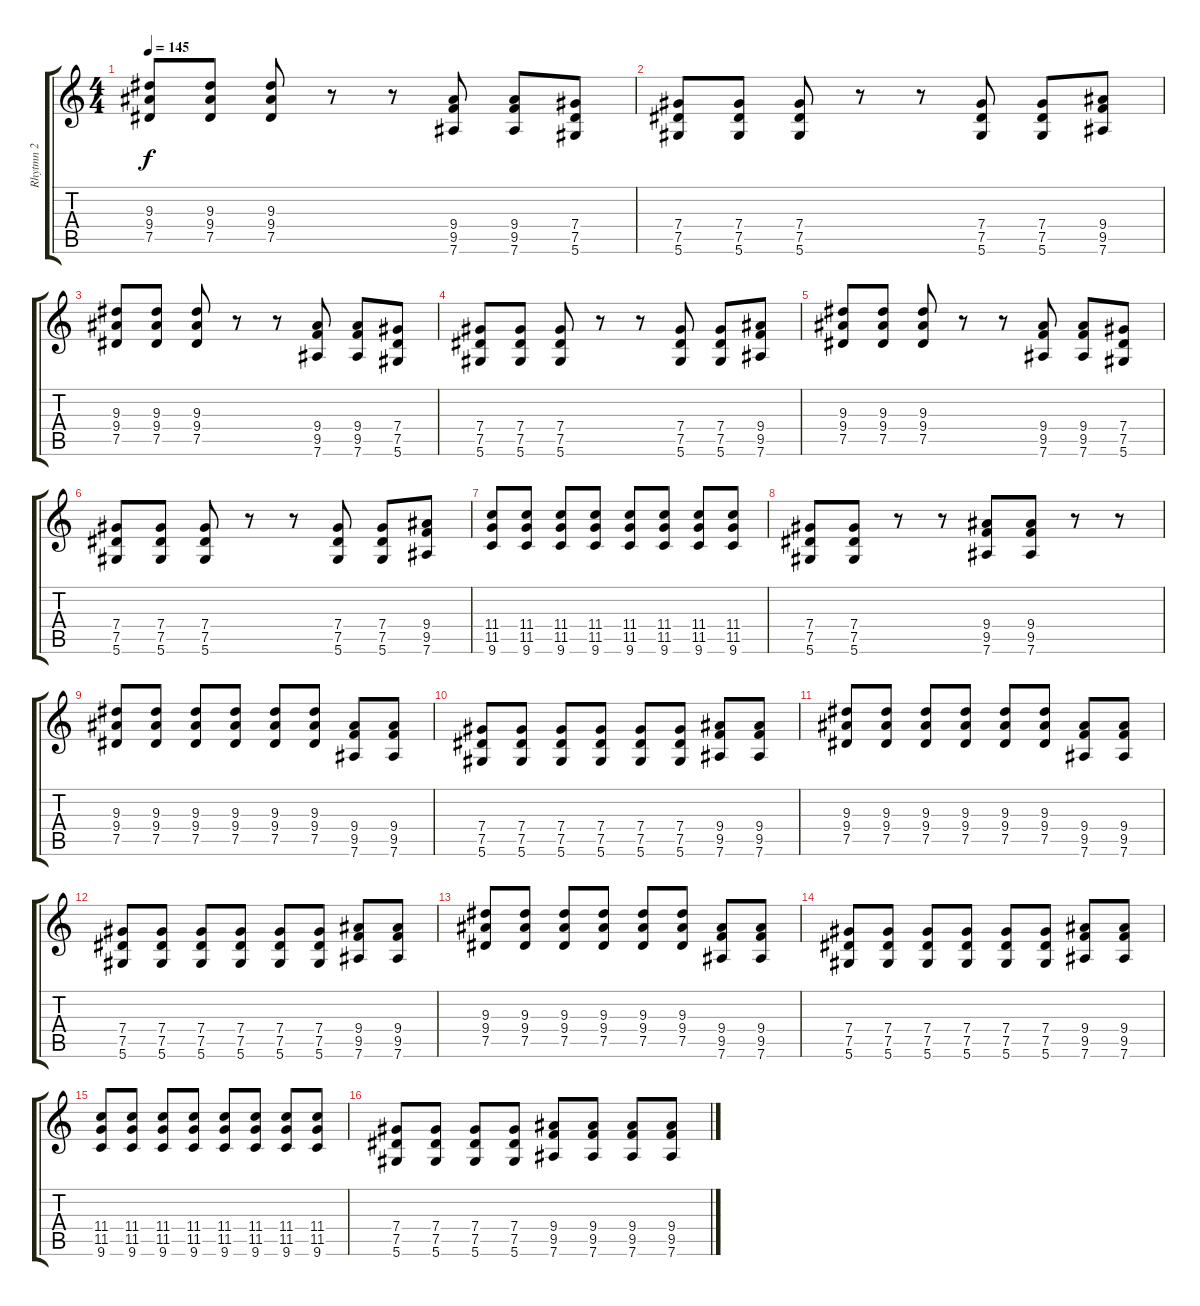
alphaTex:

\track ("Rhytmn 2" "Rhytmn 2") {instrument distortionguitar}
\staff {score tabs}
\tuning (Eb4 Bb3 Gb3 Db3 Ab2 Eb2) {hide}
\ts (4 4)
\tempo 145
\clef g2
\ks c
(9.3 9.4 7.5).8{dy f} (9.3 9.4 7.5).8 (9.3 9.4 7.5).8 r.8 r.8 (9.4 9.5 7.6).8 (9.4 9.5 7.6).8 (7.4 7.5 5.6).8 |
(7.4 7.5 5.6).8 (7.4 7.5 5.6).8 (7.4 7.5 5.6).8 r.8 r.8 (7.4 7.5 5.6).8 (7.4 7.5 5.6).8 (9.4 9.5 7.6).8 |
(9.3 9.4 7.5).8 (9.3 9.4 7.5).8 (9.3 9.4 7.5).8 r.8 r.8 (9.4 9.5 7.6).8 (9.4 9.5 7.6).8 (7.4 7.5 5.6).8 |
(7.4 7.5 5.6).8 (7.4 7.5 5.6).8 (7.4 7.5 5.6).8 r.8 r.8 (7.4 7.5 5.6).8 (7.4 7.5 5.6).8 (9.4 9.5 7.6).8 |
(9.3 9.4 7.5).8 (9.3 9.4 7.5).8 (9.3 9.4 7.5).8 r.8 r.8 (9.4 9.5 7.6).8 (9.4 9.5 7.6).8 (7.4 7.5 5.6).8 |
(7.4 7.5 5.6).8 (7.4 7.5 5.6).8 (7.4 7.5 5.6).8 r.8 r.8 (7.4 7.5 5.6).8 (7.4 7.5 5.6).8 (9.4 9.5 7.6).8 |
(11.4 11.5 9.6).8 (11.4 11.5 9.6).8 (11.4 11.5 9.6).8 (11.4 11.5 9.6).8 (11.4 11.5 9.6).8 (11.4 11.5 9.6).8 (11.4 11.5 9.6).8 (11.4 11.5 9.6).8 |
(7.4 7.5 5.6).8 (7.4 7.5 5.6).8 r.8 r.8 (9.4 9.5 7.6).8 (9.4 9.5 7.6).8 r.8 r.8 |
(9.3 9.4 7.5).8 (9.3 9.4 7.5).8 (9.3 9.4 7.5).8 (9.3 9.4 7.5).8 (9.3 9.4 7.5).8 (9.3 9.4 7.5).8 (9.4 9.5 7.6).8 (9.4 9.5 7.6).8 |
(7.4 7.5 5.6).8 (7.4 7.5 5.6).8 (7.4 7.5 5.6).8 (7.4 7.5 5.6).8 (7.4 7.5 5.6).8 (7.4 7.5 5.6).8 (9.4 9.5 7.6).8 (9.4 9.5 7.6).8 |
(9.3 9.4 7.5).8 (9.3 9.4 7.5).8 (9.3 9.4 7.5).8 (9.3 9.4 7.5).8 (9.3 9.4 7.5).8 (9.3 9.4 7.5).8 (9.4 9.5 7.6).8 (9.4 9.5 7.6).8 |
(7.4 7.5 5.6).8 (7.4 7.5 5.6).8 (7.4 7.5 5.6).8 (7.4 7.5 5.6).8 (7.4 7.5 5.6).8 (7.4 7.5 5.6).8 (9.4 9.5 7.6).8 (9.4 9.5 7.6).8 |
(9.3 9.4 7.5).8 (9.3 9.4 7.5).8 (9.3 9.4 7.5).8 (9.3 9.4 7.5).8 (9.3 9.4 7.5).8 (9.3 9.4 7.5).8 (9.4 9.5 7.6).8 (9.4 9.5 7.6).8 |
(7.4 7.5 5.6).8 (7.4 7.5 5.6).8 (7.4 7.5 5.6).8 (7.4 7.5 5.6).8 (7.4 7.5 5.6).8 (7.4 7.5 5.6).8 (9.4 9.5 7.6).8 (9.4 9.5 7.6).8 |
(11.4 11.5 9.6).8 (11.4 11.5 9.6).8 (11.4 11.5 9.6).8 (11.4 11.5 9.6).8 (11.4 11.5 9.6).8 (11.4 11.5 9.6).8 (11.4 11.5 9.6).8 (11.4 11.5 9.6).8 |
(7.4 7.5 5.6).8 (7.4 7.5 5.6).8 (7.4 7.5 5.6).8 (7.4 7.5 5.6).8 (9.4 9.5 7.6).8 (9.4 9.5 7.6).8 (9.4 9.5 7.6).8 (9.4 9.5 7.6).8
